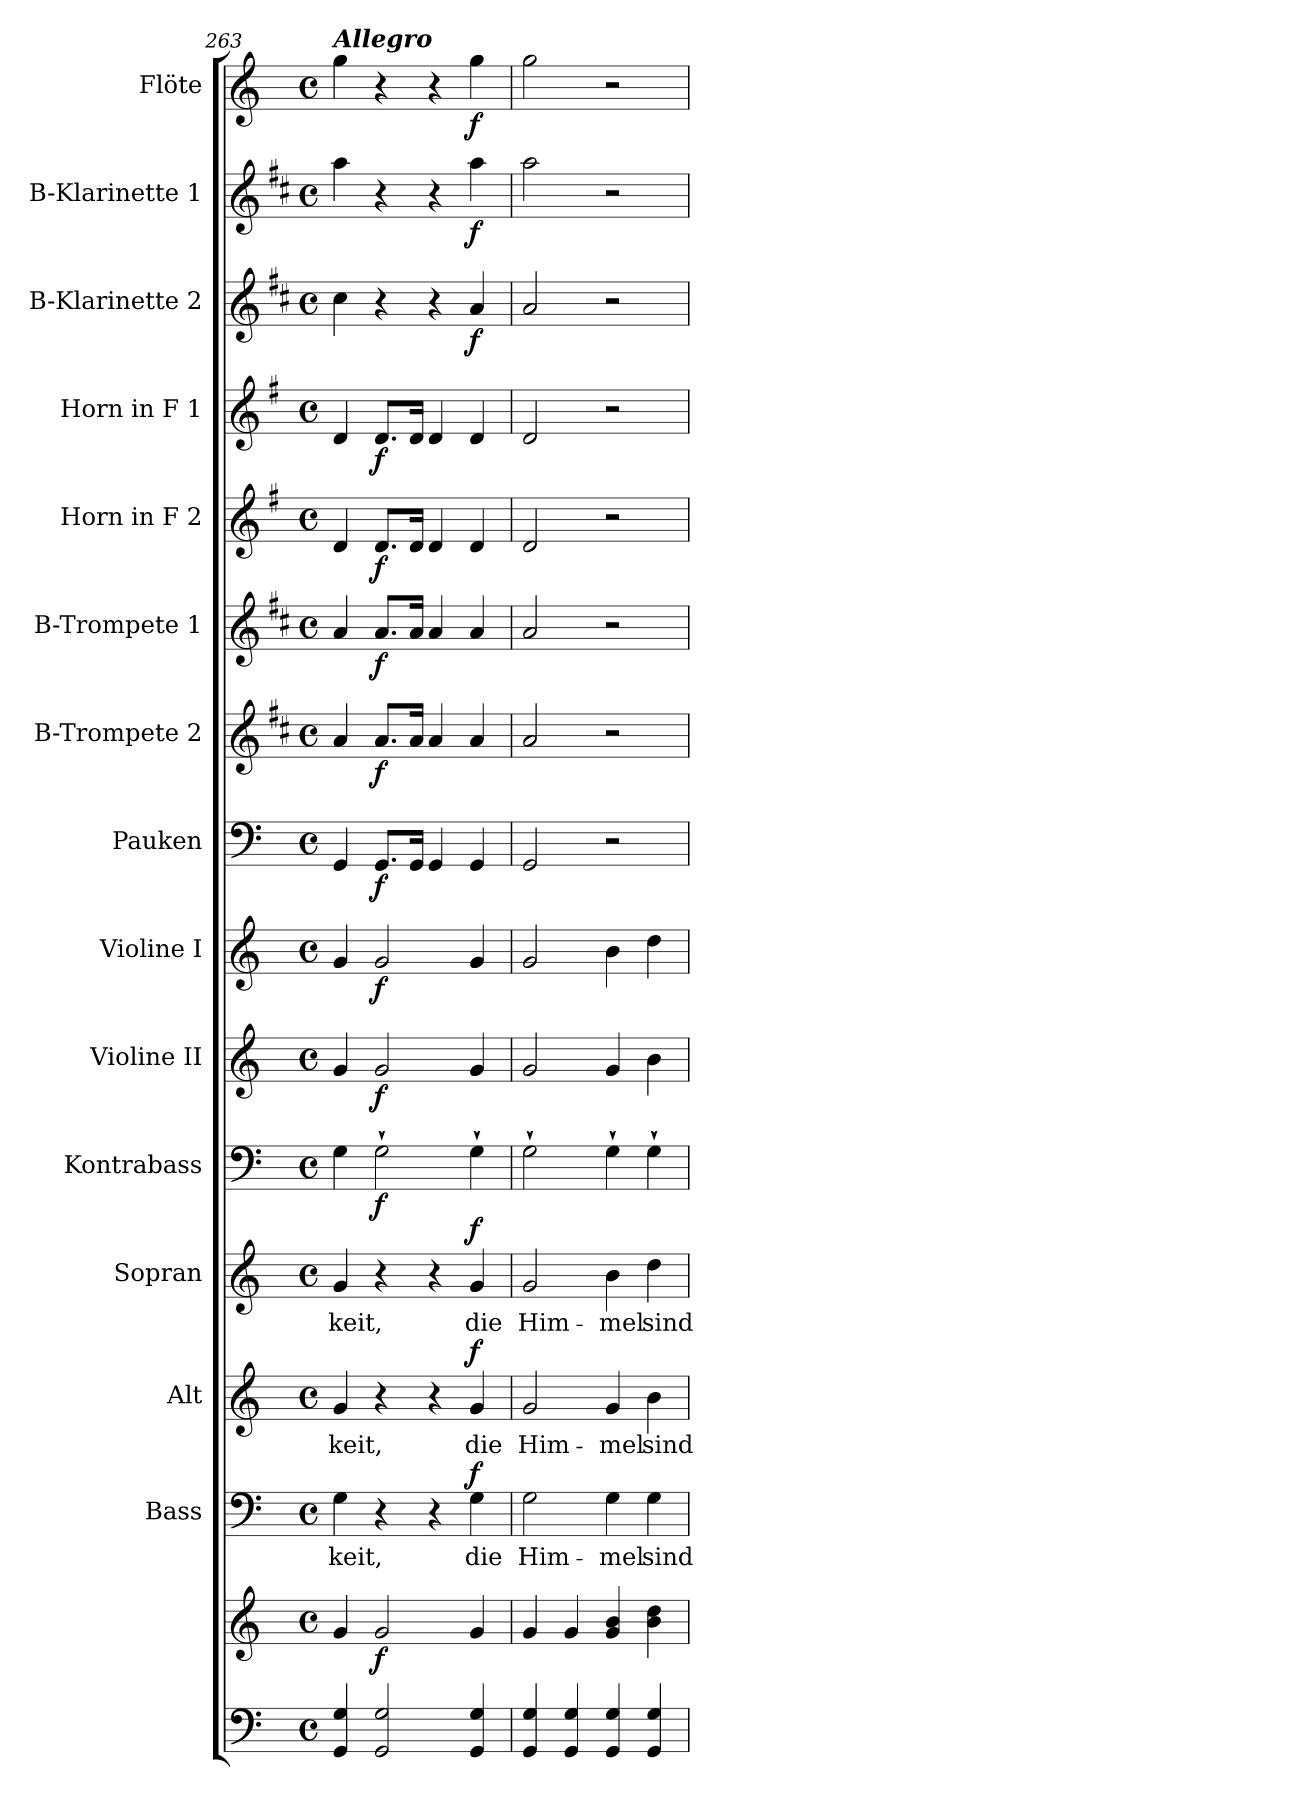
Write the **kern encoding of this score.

**kern	**kern	**dynam	**kern	**text	**dynam	**kern	**text	**dynam	**kern	**text	**dynam	**kern	**dynam	**kern	**dynam	**kern	**dynam	**kern	**dynam	**kern	**dynam	**kern	**dynam	**kern	**dynam	**kern	**dynam	**kern	**dynam	**kern	**dynam	**kern	**dynam
*part15	*part15	*part15	*part14	*part14	*part14	*part13	*part13	*part13	*part12	*part12	*part12	*part11	*part11	*part10	*part10	*part9	*part9	*part8	*part8	*part7	*part7	*part6	*part6	*part5	*part5	*part4	*part4	*part3	*part3	*part2	*part2	*part1	*part1
*staff16	*staff15	*staff15/16	*staff14	*staff14	*staff14	*staff13	*staff13	*staff13	*staff12	*staff12	*staff12	*staff11	*staff11	*staff10	*staff10	*staff9	*staff9	*staff8	*staff8	*staff7	*staff7	*staff6	*staff6	*staff5	*staff5	*staff4	*staff4	*staff3	*staff3	*staff2	*staff2	*staff1	*staff1
*	*	*	*I"Bass	*	*	*I"Alt	*	*	*I"Sopran	*	*	*I"Kontrabass	*	*I"Violine II	*	*I"Violine I	*	*I"Pauken	*	*I"B-Trompete 2	*	*I"B-Trompete 1	*	*I"Horn in F 2	*	*I"Horn in F 1	*	*I"B-Klarinette 2	*	*I"B-Klarinette 1	*	*I"Flöte	*
*	*	*	*I'B.	*	*	*I'A.	*	*	*I'S.	*	*	*I'Kb.	*	*I'Vl. II	*	*I'Vl. I	*	*I'Pk.	*	*I'B Trp. 2	*	*I'B Trp. 1	*	*	*	*	*	*I'B Kl. 2	*	*I'B Kl. 1	*	*I'Fl.	*
*clefF4	*clefG2	*	*clefF4	*	*	*clefG2	*	*	*clefG2	*	*	*clefF4	*	*clefG2	*	*clefG2	*	*clefF4	*	*clefG2	*	*clefG2	*	*clefG2	*	*clefG2	*	*clefG2	*	*clefG2	*	*clefG2	*
*	*	*	*	*	*	*	*	*	*	*	*	*ITrd7c12	*	*	*	*	*	*	*	*ITrd1c2	*	*ITrd1c2	*	*ITrd4c7	*	*ITrd4c7	*	*ITrd1c2	*	*ITrd1c2	*	*	*
*k[]	*k[]	*	*k[]	*	*	*k[]	*	*	*k[]	*	*	*k[]	*	*k[]	*	*k[]	*	*k[]	*	*k[]	*	*k[]	*	*k[]	*	*k[]	*	*k[]	*	*k[]	*	*k[]	*
*C:	*C:	*	*C:	*	*	*C:	*	*	*C:	*	*	*C:	*	*C:	*	*C:	*	*C:	*	*C:	*	*C:	*	*C:	*	*C:	*	*C:	*	*C:	*	*C:	*
*M4/4	*M4/4	*	*M4/4	*	*	*M4/4	*	*	*M4/4	*	*	*M4/4	*	*M4/4	*	*M4/4	*	*M4/4	*	*M4/4	*	*M4/4	*	*M4/4	*	*M4/4	*	*M4/4	*	*M4/4	*	*M4/4	*
*met(c)	*met(c)	*	*met(c)	*	*	*met(c)	*	*	*met(c)	*	*	*met(c)	*	*met(c)	*	*met(c)	*	*met(c)	*	*met(c)	*	*met(c)	*	*met(c)	*	*met(c)	*	*met(c)	*	*met(c)	*	*met(c)	*
=263	=263	=263	=263	=263	=263	=263	=263	=263	=263	=263	=263	=263	=263	=263	=263	=263	=263	=263	=263	=263	=263	=263	=263	=263	=263	=263	=263	=263	=263	=263	=263	=263	=263
!	!	!	!	!	!	!	!	!	!	!	!	!	!	!	!	!	!	!	!	!	!	!	!	!	!	!	!	!	!	!	!	!LO:TX:a:Bi:t=Allegro	!
!	!	!	!	!LO:LY:b	!	!	!LO:LY:b	!	!	!LO:LY:b	!	!	!	!	!	!	!	!	!	!	!	!	!	!	!	!	!	!	!	!	!	!	!
4GG/ 4G/	4g/	.	4G\	-keit,	.	4g/	-keit,	.	4g/	-keit,	.	4GG\	.	4g/	.	4g/	.	4GG/	.	4g/	.	4g/	.	4G/	.	4G/	.	4b\	.	4gg\	.	4gg\	.
!	!	!LO:DY:b	!	!	!	!	!	!	!	!	!	!	!LO:DY:b	!	!LO:DY:b	!	!LO:DY:b	!	!LO:DY:b	!	!LO:DY:b	!	!LO:DY:b	!	!LO:DY:b	!	!LO:DY:b	!	!	!	!	!	!
2GG/ 2G/	2g/	f	4r	.	.	4r	.	.	4r	.	.	2GG`>\	f	2g/	f	2g/	f	8.GG/L	f	8.g/L	f	8.g/L	f	8.G/L	f	8.G/L	f	4r	.	4r	.	4r	.
.	.	.	.	.	.	.	.	.	.	.	.	.	.	.	.	.	.	16GG/Jk	.	16g/Jk	.	16g/Jk	.	16G/Jk	.	16G/Jk	.	.	.	.	.	.	.
.	.	.	4r	.	.	4r	.	.	4r	.	.	.	.	.	.	.	.	4GG/	.	4g/	.	4g/	.	4G/	.	4G/	.	4r	.	4r	.	4r	.
!	!	!	!	!LO:LY:b	!LO:DY:a	!	!LO:LY:b	!LO:DY:a	!	!LO:LY:b	!LO:DY:a	!	!	!	!	!	!	!	!	!	!	!	!	!	!	!	!	!	!LO:DY:b	!	!LO:DY:b	!	!LO:DY:b
4GG/ 4G/	4g/	.	4G\	die	f	4g/	die	f	4g/	die	f	4GG`>\	.	4g/	.	4g/	.	4GG/	.	4g/	.	4g/	.	4G/	.	4G/	.	4g/	f	4gg\	f	4gg\	f
=264	=264	=264	=264	=264	=264	=264	=264	=264	=264	=264	=264	=264	=264	=264	=264	=264	=264	=264	=264	=264	=264	=264	=264	=264	=264	=264	=264	=264	=264	=264	=264	=264	=264
!	!	!	!	!LO:LY:b	!	!	!LO:LY:b	!	!	!LO:LY:b	!	!	!	!	!	!	!	!	!	!	!	!	!	!	!	!	!	!	!	!	!	!	!
4GG/ 4G/	4g/	.	2G\	Him-	.	2g/	Him-	.	2g/	Him-	.	2GG`>\	.	2g/	.	2g/	.	2GG/	.	2g/	.	2g/	.	2G/	.	2G/	.	2g/	.	2gg\	.	2gg\	.
4GG/ 4G/	4g/	.	.	.	.	.	.	.	.	.	.	.	.	.	.	.	.	.	.	.	.	.	.	.	.	.	.	.	.	.	.	.	.
!	!	!	!	!LO:LY:b	!	!	!LO:LY:b	!	!	!LO:LY:b	!	!	!	!	!	!	!	!	!	!	!	!	!	!	!	!	!	!	!	!	!	!	!
4GG/ 4G/	4g/ 4b/	.	4G\	-mel	.	4g/	-mel	.	4b\	-mel	.	4GG`>\	.	4g/	.	4b\	.	2r	.	2r	.	2r	.	2r	.	2r	.	2r	.	2r	.	2r	.
!	!	!	!	!LO:LY:b	!	!	!LO:LY:b	!	!	!LO:LY:b	!	!	!	!	!	!	!	!	!	!	!	!	!	!	!	!	!	!	!	!	!	!	!
4GG/ 4G/	4b\ 4dd\	.	4G\	sind	.	4b\	sind	.	4dd\	sind	.	4GG`>\	.	4b\	.	4dd\	.	.	.	.	.	.	.	.	.	.	.	.	.	.	.	.	.
=	=	=	=	=	=	=	=	=	=	=	=	=	=	=	=	=	=	=	=	=	=	=	=	=	=	=	=	=	=	=	=	=	=
*-	*-	*-	*-	*-	*-	*-	*-	*-	*-	*-	*-	*-	*-	*-	*-	*-	*-	*-	*-	*-	*-	*-	*-	*-	*-	*-	*-	*-	*-	*-	*-	*-	*-
